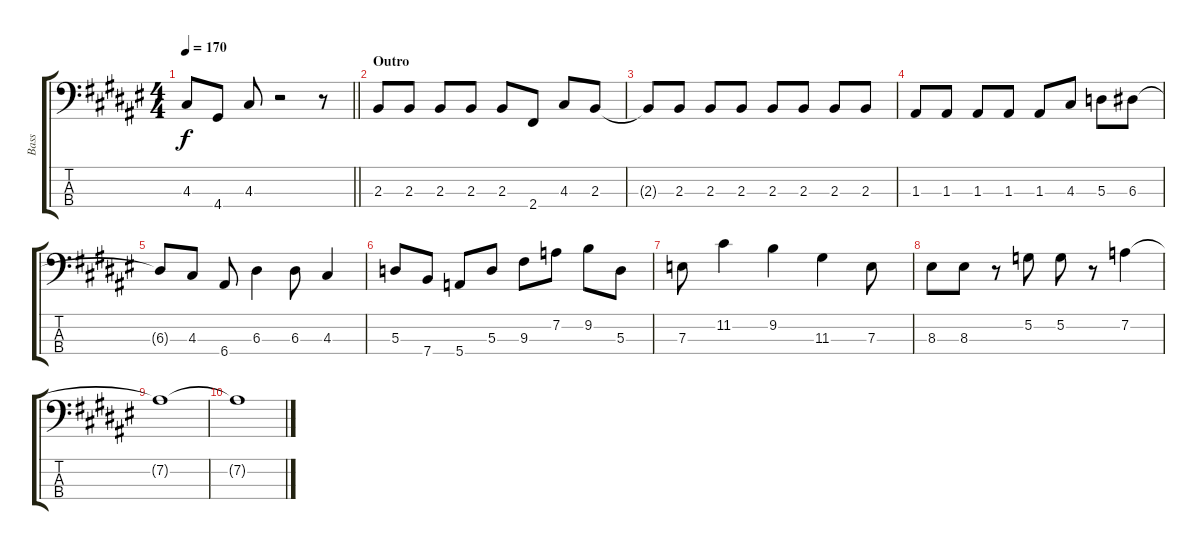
\track ("Bass" "Bass") {instrument electricbasspick}
\staff {score tabs}
\tuning (G2 D2 A1 E1) {hide}
\ts (4 4)
\tempo 170
\clef f4
\barLineRight lightlight
\ks f#
4.3{t}.8{dy f} 4.4.8 4.3.8 r.2 r.8 |
\section ("" "Outro")
2.3.8 2.3.8 2.3.8 2.3.8 2.3.8 2.4.8 4.3.8 2.3.8 |
2.3{t}.8 2.3.8 2.3.8 2.3.8 2.3.8 2.3.8 2.3.8 2.3.8 |
1.3.8 1.3.8 1.3.8 1.3.8 1.3.8 4.3.8 5.3.8 6.3.8 |
6.3{t}.8 4.3.8 6.4.8 6.3.4 6.3.8 4.3.4 |
5.3.8 7.4.8 5.4.8 5.3.8 9.3.8 7.2.8 9.2.8 5.3.8 |
7.3.8 11.2.4 9.2.4 11.3.4 7.3.8 |
8.3.8 8.3.8 r.8 5.2.8 5.2.8 r.8 7.2.4 |
7.2{t}.1 |
7.2{t}.1
